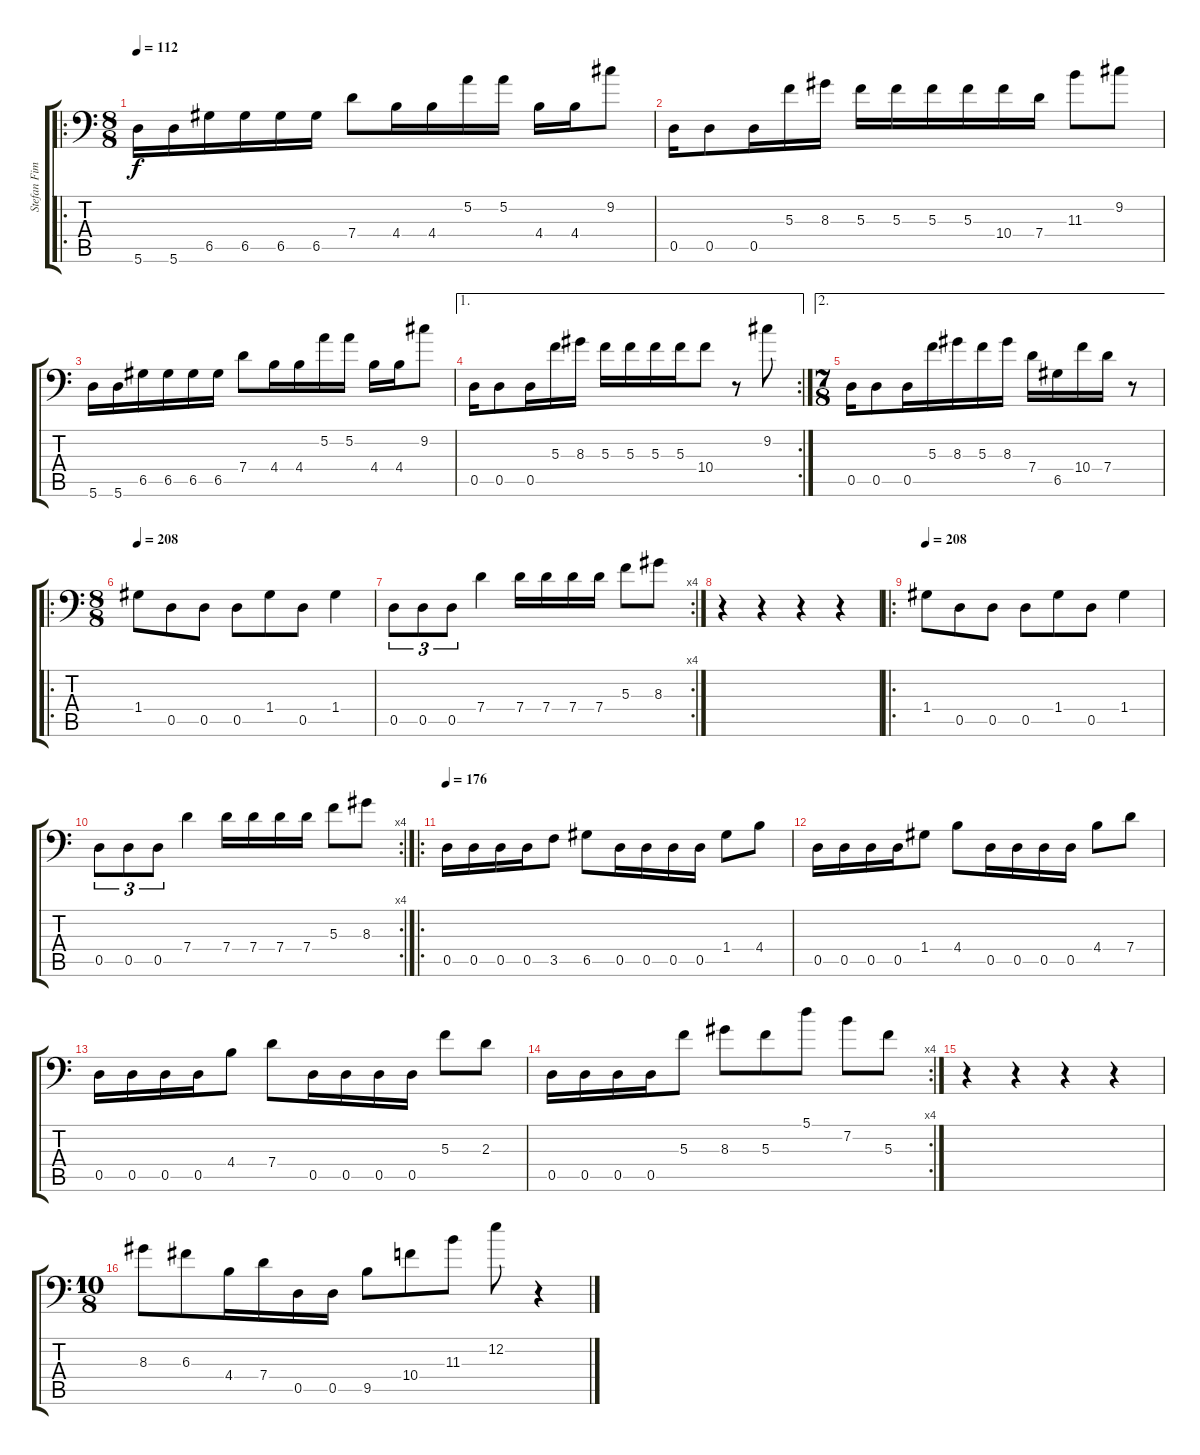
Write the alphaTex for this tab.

\track ("Stefan Fimmers" "Stefan Fim") {instrument electricbassfinger}
\staff {score tabs}
\tuning (A3 E3 C3 G2 D2 A1) {hide}
\ro
\ts (8 8)
\tempo 112
\clef f4
\ks c
5.6.16{dy f} 5.6.16 6.5.16 6.5.16 6.5.16 6.5.16 7.4.8 4.4.16 4.4.16 5.2.16 5.2.16 4.4.16 4.4.16 9.2.8 |
0.5.16 0.5.8 0.5.16 5.3.16 8.3.16 5.3.16 5.3.16 5.3.16 5.3.16 10.4.16 7.4.16 11.3.8 9.2.8 |
5.6.16 5.6.16 6.5.16 6.5.16 6.5.16 6.5.16 7.4.8 4.4.16 4.4.16 5.2.16 5.2.16 4.4.16 4.4.16 9.2.8 |
\ae 1
\rc 2
0.5.16 0.5.8 0.5.16 5.3.16 8.3.16 5.3.16 5.3.16 5.3.16 5.3.16 10.4.8 r.8 9.2.8 |
\ae 2
\ts (7 8)
0.5.16 0.5.8 0.5.16 5.3.16 8.3.16 5.3.16 8.3.16 7.4.16 6.5.16 10.4.16 7.4.16 r.8 |
\ro
\ts (8 8)
\tempo 208
1.4.8 0.5.8 0.5.8 0.5.8 1.4.8 0.5.8 1.4.4 |
\rc 4
0.5.8{tu (3 2)} 0.5.8{tu (3 2)} 0.5.8{tu (3 2)} 7.4.4 7.4.16 7.4.16 7.4.16 7.4.16 5.3.8 8.3.8 |
r.4 r.4 r.4 r.4 |
\ro
\tempo 208
1.4.8 0.5.8 0.5.8 0.5.8 1.4.8 0.5.8 1.4.4 |
\rc 4
0.5.8{tu (3 2)} 0.5.8{tu (3 2)} 0.5.8{tu (3 2)} 7.4.4 7.4.16 7.4.16 7.4.16 7.4.16 5.3.8 8.3.8 |
\ro
\tempo 176
0.5.16 0.5.16 0.5.16 0.5.16 3.5.8 6.5.8 0.5.16 0.5.16 0.5.16 0.5.16 1.4.8 4.4.8 |
0.5.16 0.5.16 0.5.16 0.5.16 1.4.8 4.4.8 0.5.16 0.5.16 0.5.16 0.5.16 4.4.8 7.4.8 |
0.5.16 0.5.16 0.5.16 0.5.16 4.4.8 7.4.8 0.5.16 0.5.16 0.5.16 0.5.16 5.3.8 2.3.8 |
\rc 4
0.5.16 0.5.16 0.5.16 0.5.16 5.3.8 8.3.8 5.3.8 5.1.8 7.2.8 5.3.8 |
r.4 r.4 r.4 r.4 |
\ts (10 8)
8.3.8 6.3.8 4.4.16 7.4.16 0.5.16 0.5.16 9.5.8 10.4.8 11.3.8 12.2.8 r.4
